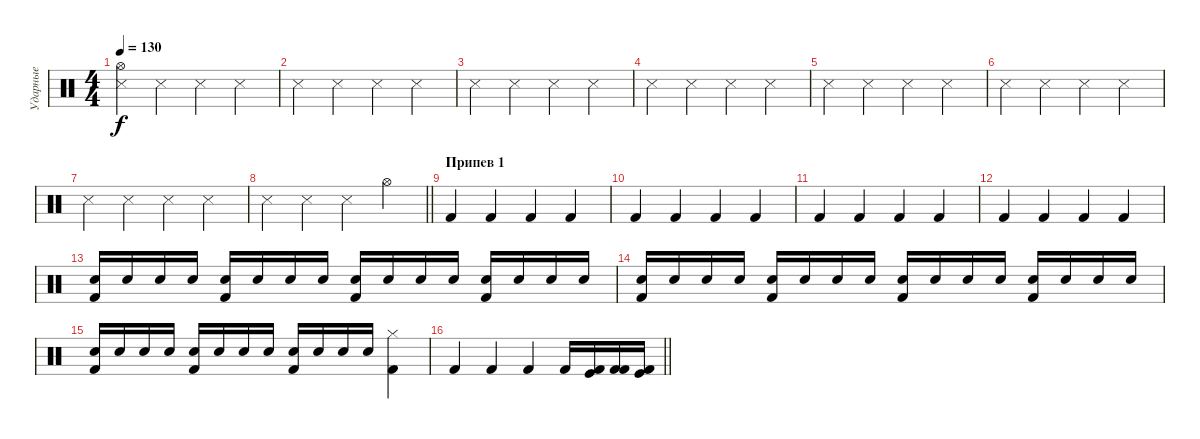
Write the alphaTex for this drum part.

\track ("Ударные" "Ударные") {instrument percussion}
\staff {score}
\articulation defaults
\ts (4 4)
\tempo 130
\clef neutral
\ks c
("Snare (side stick) 3" "Hi-Hat (open)").4{dy f} "Snare (side stick) 3".4{volume 13} "Snare (side stick) 3".4 "Snare (side stick) 3".4 |
"Snare (side stick) 3".4 "Snare (side stick) 3".4 "Snare (side stick) 3".4 "Snare (side stick) 3".4 |
"Snare (side stick) 3".4 "Snare (side stick) 3".4 "Snare (side stick) 3".4 "Snare (side stick) 3".4 |
"Snare (side stick) 3".4 "Snare (side stick) 3".4 "Snare (side stick) 3".4 "Snare (side stick) 3".4 |
"Snare (side stick) 3".4 "Snare (side stick) 3".4 "Snare (side stick) 3".4 "Snare (side stick) 3".4 |
"Snare (side stick) 3".4 "Snare (side stick) 3".4 "Snare (side stick) 3".4 "Snare (side stick) 3".4 |
"Snare (side stick) 3".4 "Snare (side stick) 3".4 "Snare (side stick) 3".4 "Snare (side stick) 3".4 |
\barLineRight lightlight "Snare (side stick) 3".4 "Snare (side stick) 3".4 "Snare (side stick) 3".4 "Hi-Hat (open)".4
|
\section ("" "Припев 1")
"Kick (hit) 2".4 "Kick (hit) 2".4 "Kick (hit) 2".4 "Kick (hit) 2".4 |
"Kick (hit) 2".4 "Kick (hit) 2".4 "Kick (hit) 2".4 "Kick (hit) 2".4 |
"Kick (hit) 2".4 "Kick (hit) 2".4 "Kick (hit) 2".4 "Kick (hit) 2".4 |
"Kick (hit) 2".4 "Kick (hit) 2".4 "Kick (hit) 2".4 "Kick (hit) 2".4 |
("Snare (hit) 2" "Kick (hit) 2").16 "Snare (hit) 2".16 "Snare (hit) 2".16 "Snare (hit) 2".16 ("Snare (hit) 2" "Kick (hit) 2").16 "Snare (hit) 2".16 "Snare (hit) 2".16 "Snare (hit) 2".16 ("Snare (hit) 2" "Kick (hit) 2").16 "Snare (hit) 2".16 "Snare (hit) 2".16 "Snare (hit) 2".16 ("Snare (hit) 2" "Kick (hit) 2").16 "Snare (hit) 2".16 "Snare (hit) 2".16 "Snare (hit) 2".16 |
("Snare (hit) 2" "Kick (hit) 2").16 "Snare (hit) 2".16 "Snare (hit) 2".16 "Snare (hit) 2".16 ("Snare (hit) 2" "Kick (hit) 2").16 "Snare (hit) 2".16 "Snare (hit) 2".16 "Snare (hit) 2".16 ("Snare (hit) 2" "Kick (hit) 2").16 "Snare (hit) 2".16 "Snare (hit) 2".16 "Snare (hit) 2".16 ("Snare (hit) 2" "Kick (hit) 2").16 "Snare (hit) 2".16 "Snare (hit) 2".16 "Snare (hit) 2".16 |
("Snare (hit) 2" "Kick (hit) 2").16 "Snare (hit) 2".16 "Snare (hit) 2".16 "Snare (hit) 2".16 ("Snare (hit) 2" "Kick (hit) 2").16 "Snare (hit) 2".16 "Snare (hit) 2".16 "Snare (hit) 2".16 ("Snare (hit) 2" "Kick (hit) 2").16 "Snare (hit) 2".16 "Snare (hit) 2".16 "Snare (hit) 2".16 ("Hi-Hat (closed)" "Kick (hit) 2").4 |
\barLineRight lightlight "Kick (hit) 2".4 "Kick (hit) 2".4 "Kick (hit) 2".4 "Kick (hit) 2".16
("Kick (hit)" "Kick (hit) 2").16 ("Kick (hit) 2" "Kick (hit) 2").16 ("Kick (hit)" "Kick (hit) 2").16
